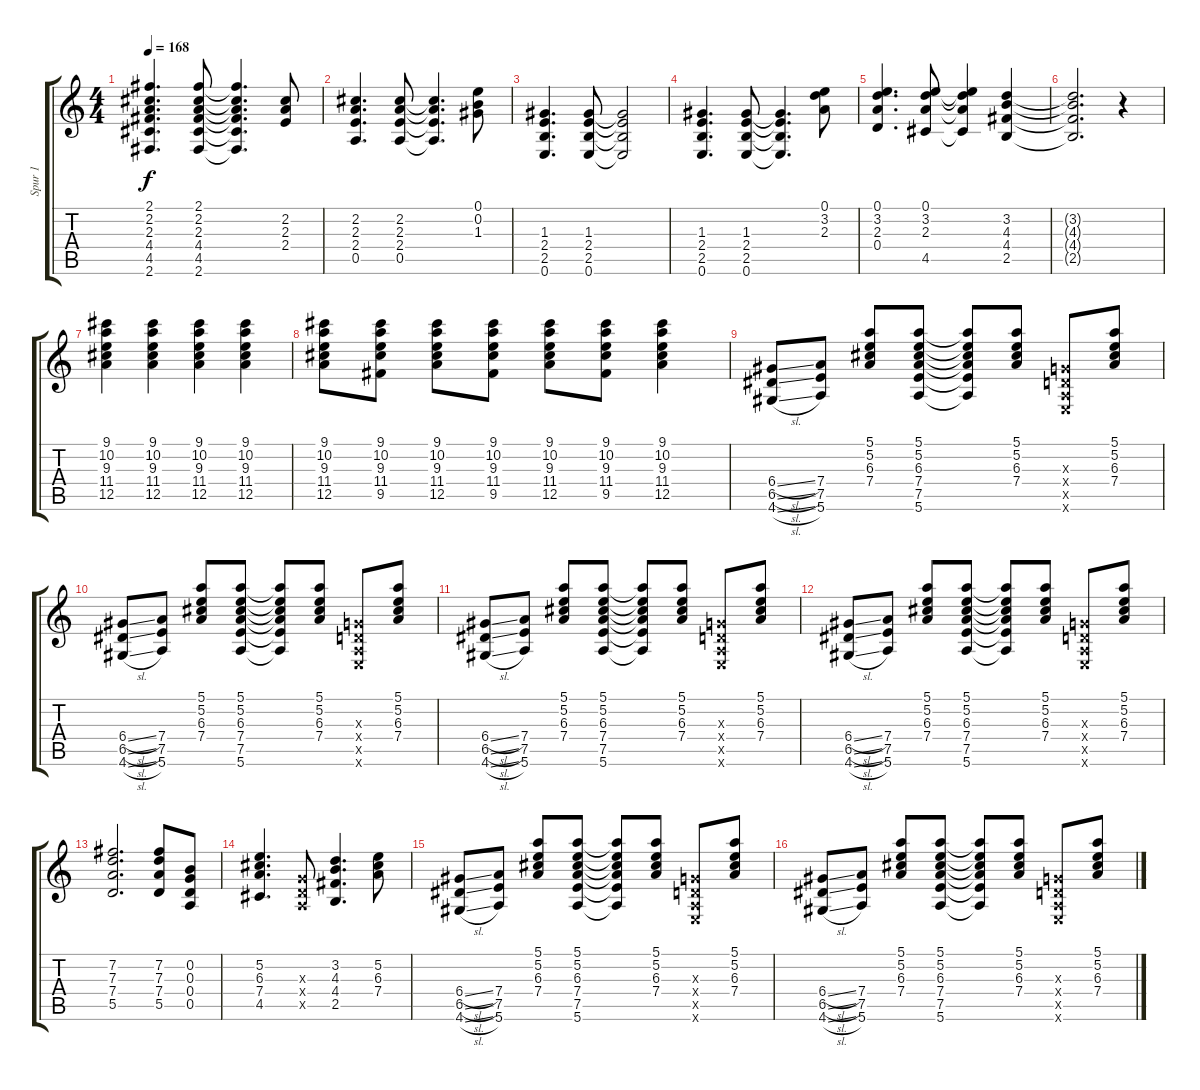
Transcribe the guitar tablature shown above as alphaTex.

\track ("Spur 1" "Spur 1") {instrument distortionguitar}
\staff {score tabs}
\tuning (E4 B3 G3 D3 A2 E2) {hide}
\ts (4 4)
\tempo 168
\clef g2
\ks c
(2.1 2.2 2.3 4.4 4.5 2.6).4{d dy f} (2.1 2.2 2.3 4.4 4.5 2.6).8 (2.1{t} 2.2{t} 2.3{t} 4.4{t} 4.5{t} 2.6{t}).4{d} (2.2 2.3 2.4).8 |
(2.2 2.3 2.4 0.5).4{d} (2.2 2.3 2.4 0.5).8 (2.2{t} 2.3{t} 2.4{t} 0.5{t}).4{d} (0.1 0.2 1.3).8 |
(1.3 2.4 2.5 0.6).4{d} (1.3 2.4 2.5 0.6).8 (1.3{t} 2.4{t} 2.5{t} 0.6{t}).2 |
(1.3 2.4 2.5 0.6).4{d} (1.3 2.4 2.5 0.6).8 (1.3{t} 2.4{t} 2.5{t} 0.6{t}).4{d} (0.1 3.2 2.3).8 |
(0.1 3.2 2.3 0.4).4{d} (0.1 3.2 2.3 4.5).8 (0.1{t} 3.2{t} 2.3{t} 4.5{t}).4 (3.2 4.3 4.4 2.5).4 |
(3.2{t} 4.3{t} 4.4{t} 2.5{t}).2{d} r.4{volume 13} |
(9.1 10.2 9.3 11.4 12.5).4 (9.1 10.2 9.3 11.4 12.5).4 (9.1 10.2 9.3 11.4 12.5).4 (9.1 10.2 9.3 11.4 12.5).4 |
(9.1 10.2 9.3 11.4 12.5).8 (9.1 10.2 9.3 11.4 9.5).8 (9.1 10.2 9.3 11.4 12.5).8 (9.1 10.2 9.3 11.4 9.5).8 (9.1 10.2 9.3 11.4 12.5).8 (9.1 10.2 9.3 11.4 9.5).8 (9.1 10.2 9.3 11.4 12.5).4 |
(6.4{sl} 6.5{sl} 4.6{sl}).8 (7.4 7.5 5.6).8 (5.1 5.2 6.3 7.4).8 (5.1 5.2 6.3 7.4 7.5 5.6).8 (5.1{t} 5.2{t} 6.3{t} 7.4{t} 7.5{t} 5.6{t}).8 (5.1 5.2 6.3 7.4).8 (0.3{x} 0.4{x} 0.5{x} 0.6{x}).8 (5.1 5.2 6.3 7.4).8 |
(6.4{sl} 6.5{sl} 4.6{sl}).8 (7.4 7.5 5.6).8 (5.1 5.2 6.3 7.4).8 (5.1 5.2 6.3 7.4 7.5 5.6).8 (5.1{t} 5.2{t} 6.3{t} 7.4{t} 7.5{t} 5.6{t}).8 (5.1 5.2 6.3 7.4).8 (0.3{x} 0.4{x} 0.5{x} 0.6{x}).8 (5.1 5.2 6.3 7.4).8 |
(6.4{sl} 6.5{sl} 4.6{sl}).8 (7.4 7.5 5.6).8 (5.1 5.2 6.3 7.4).8 (5.1 5.2 6.3 7.4 7.5 5.6).8 (5.1{t} 5.2{t} 6.3{t} 7.4{t} 7.5{t} 5.6{t}).8 (5.1 5.2 6.3 7.4).8 (0.3{x} 0.4{x} 0.5{x} 0.6{x}).8 (5.1 5.2 6.3 7.4).8 |
(6.4{sl} 6.5{sl} 4.6{sl}).8 (7.4 7.5 5.6).8 (5.1 5.2 6.3 7.4).8 (5.1 5.2 6.3 7.4 7.5 5.6).8 (5.1{t} 5.2{t} 6.3{t} 7.4{t} 7.5{t} 5.6{t}).8 (5.1 5.2 6.3 7.4).8 (0.3{x} 0.4{x} 0.5{x} 0.6{x}).8 (5.1 5.2 6.3 7.4).8 |
(7.2 7.3 7.4 5.5).2{d} (7.2 7.3 7.4 5.5).8 (0.2 0.3 0.4 0.5).8 |
(5.2 6.3 7.4 4.5).4{d} (0.3{x} 0.4{x} 0.5{x}).8 (3.2 4.3 4.4 2.5).4{d} (5.2 6.3 7.4).8 |
(6.4{sl} 6.5{sl} 4.6{sl}).8 (7.4 7.5 5.6).8 (5.1 5.2 6.3 7.4).8 (5.1 5.2 6.3 7.4 7.5 5.6).8 (5.1{t} 5.2{t} 6.3{t} 7.4{t} 7.5{t} 5.6{t}).8 (5.1 5.2 6.3 7.4).8 (0.3{x} 0.4{x} 0.5{x} 0.6{x}).8 (5.1 5.2 6.3 7.4).8 |
(6.4{sl} 6.5{sl} 4.6{sl}).8 (7.4 7.5 5.6).8 (5.1 5.2 6.3 7.4).8 (5.1 5.2 6.3 7.4 7.5 5.6).8 (5.1{t} 5.2{t} 6.3{t} 7.4{t} 7.5{t} 5.6{t}).8 (5.1 5.2 6.3 7.4).8 (0.3{x} 0.4{x} 0.5{x} 0.6{x}).8 (5.1 5.2 6.3 7.4).8
